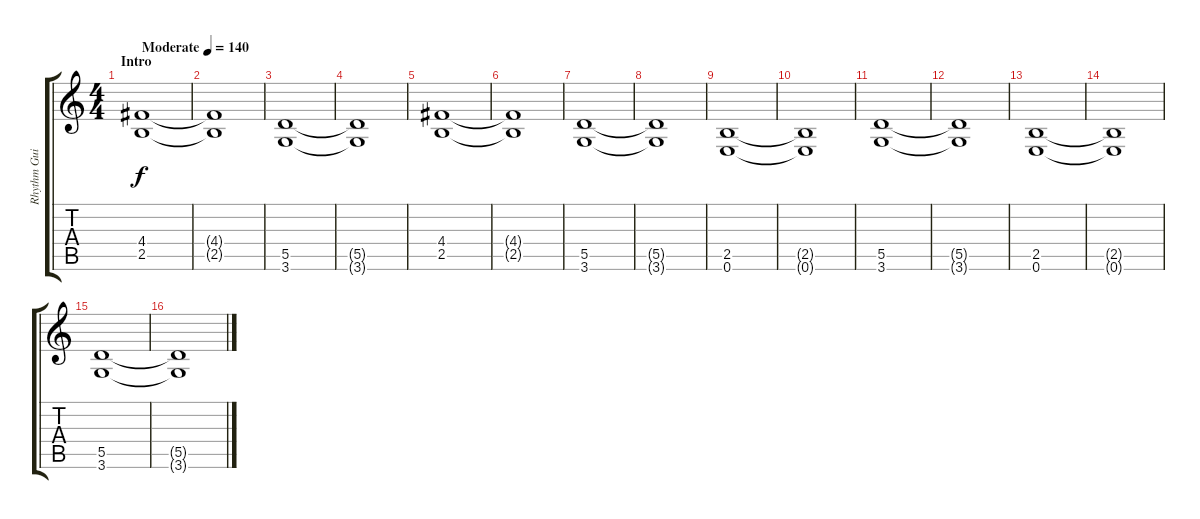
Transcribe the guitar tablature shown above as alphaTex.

\track ("Rhythm Guitar" "Rhythm Gui") {instrument overdrivenguitar}
\staff {score tabs}
\tuning (E4 B3 G3 D3 A2 E2) {hide}
\ts (4 4)
\section ("" "Intro")
\tempo (140 "Moderate")
\clef g2
\ks c
(4.4 2.5).1{dy f instrument overdrivenguitar} |
(4.4{t} 2.5{t}).1 |
(5.5 3.6).1 |
(5.5{t} 3.6{t}).1 |
(4.4 2.5).1 |
(4.4{t} 2.5{t}).1 |
(5.5 3.6).1 |
(5.5{t} 3.6{t}).1 |
(2.5 0.6).1 |
(2.5{t} 0.6{t}).1 |
(5.5 3.6).1 |
(5.5{t} 3.6{t}).1 |
(2.5 0.6).1 |
(2.5{t} 0.6{t}).1 |
(5.5 3.6).1 |
(5.5{t} 3.6{t}).1
